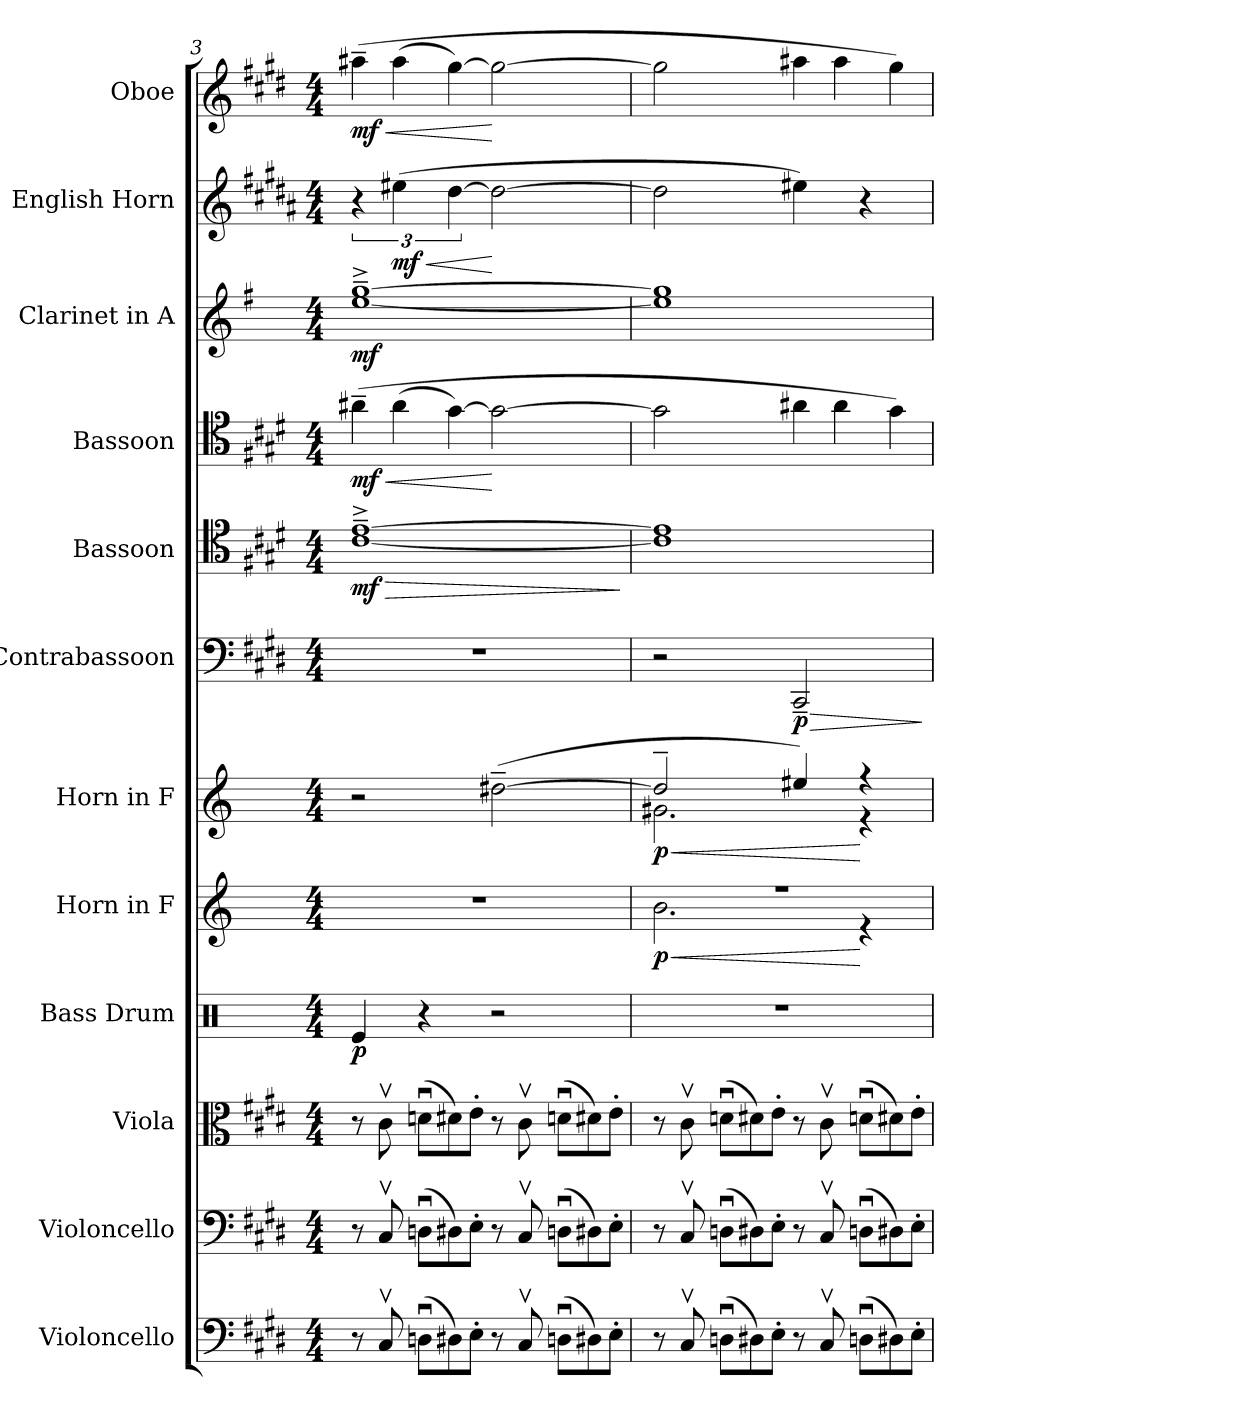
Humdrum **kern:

**kern	**kern	**kern	**kern	**dynam	**kern	**dynam	**kern	**dynam	**kern	**dynam	**kern	**dynam	**kern	**dynam	**kern	**dynam	**kern	**dynam	**kern	**dynam
*part12	*part11	*part10	*part9	*part9	*part8	*part8	*part7	*part7	*part6	*part6	*part5	*part5	*part4	*part4	*part3	*part3	*part2	*part2	*part1	*part1
*staff12	*staff11	*staff10	*staff9	*staff9	*staff8	*staff8	*staff7	*staff7	*staff6	*staff6	*staff5	*staff5	*staff4	*staff4	*staff3	*staff3	*staff2	*staff2	*staff1	*staff1
*I"Violoncello	*I"Violoncello	*I"Viola	*I"Bass Drum	*	*I"Horn in F	*	*I"Horn in F	*	*I"Contrabassoon	*	*I"Bassoon	*	*I"Bassoon	*	*I"Clarinet in A	*	*I"English Horn	*	*I"Oboe	*
*I'Vc.	*I'Vc.	*I'Vla.	*I'B. D.	*	*I'Hn.	*	*I'Hn.	*	*I'Cbsn.	*	*I'Bsn.	*	*I'Bsn.	*	*I'Cl.	*	*	*	*	*
*clefF4	*clefF4	*clefC3	*clefX	*	*clefG2	*	*clefG2	*	*clefF4	*	*clefC4	*	*clefC4	*	*clefG2	*	*clefG2	*	*clefG2	*
*	*	*	*	*	*ITrd4c7	*	*ITrd4c7	*	*	*	*	*	*	*	*ITrd2c3	*	*ITrd4c7	*	*	*
*k[f#c#g#d#]	*k[f#c#g#d#]	*k[f#c#g#d#]	*k[]	*	*k[b-]	*	*k[b-]	*	*k[f#c#g#d#]	*	*k[f#c#g#d#]	*	*k[f#c#g#d#]	*	*k[f#c#g#d#]	*	*k[f#c#g#d#]	*	*k[f#c#g#d#]	*
*E:	*E:	*E:	*C:	*	*F:	*	*F:	*	*E:	*	*E:	*	*E:	*	*E:	*	*E:	*	*E:	*
*M4/4	*M4/4	*M4/4	*M4/4	*	*M4/4	*	*M4/4	*	*M4/4	*	*M4/4	*	*M4/4	*	*M4/4	*	*M4/4	*	*M4/4	*
=3	=3	=3	=3	=3	=3	=3	=3	=3	=3	=3	=3	=3	=3	=3	=3	=3	=3	=3	=3	=3
!	!	!	!	!	!	!	!	!	!	!	!	!LO:HP:b	!	!	!	!	!	!	!	!
*	*	*	*	*	*	*	*	*	*	*	*	*	*Xtuplet	*	*	*	*	*	*	*
!	!	!	!	!	!	!	!	!	!	!	!	!	!	!LO:HP:b	!	!	!	!	!	!
*	*	*	*	*	*	*	*	*	*	*	*	*	*	*	*	*	*	*	*Xtuplet	*
!	!	!	!	!	!	!	!	!	!	!	!	!	!	!	!	!	!	!	!	!LO:HP:b
8r	8r	8r	4Re/	p	1r	.	2r	.	1r	.	[1c#~^ [1e~^	> mf	(6a#X~	< mf	[1cc#~^ [1ee~^	mf	6r	.	(6aa#X~	< mf
8C#v	8C#v	8c#v	.	.	.	.	.	.	.	.	.	.	.	.	.	.	.	.	.	.
!	!	!	!	!	!	!	!	!	!	!	!	!	!	!	!	!	!	!LO:HP:b	!	!
.	.	.	.	.	.	.	.	.	.	.	.	.	(6a#	.	.	.	(6a#X	< mf	(6aa#	.
*Xtuplet	*Xtuplet	*Xtuplet	*	*	*	*	*	*	*	*	*	*	*	*	*	*	*	*	*	*
(12DnuL	(12DnuL	(12dnuL	4r	.	.	.	.	.	.	.	.	.	.	.	.	.	.	.	.	.
12D#X)	12D#X)	12d#X)	.	.	.	.	.	.	.	.	.	.	[6g#)	.	.	.	[6g#	.	[6gg#)	.
12E'J	12E'J	12e'J	.	.	.	.	.	.	.	.	.	.	.	.	.	.	.	.	.	.
8r	8r	8r	2r	.	.	.	([2g#X~	.	.	.	.	.	2g#_	[	.	.	2g#_	[	2gg#_	[
8C#v	8C#v	8c#v	.	.	.	.	.	.	.	.	.	.	.	.	.	.	.	.	.	.
(12DnuL	(12DnuL	(12dnuL	.	.	.	.	.	.	.	.	.	.	.	.	.	.	.	.	.	.
12D#X)	12D#X)	12d#X)	.	.	.	.	.	.	.	.	.	.	.	.	.	.	.	.	.	.
12E'J	12E'J	12e'J	.	.	.	.	.	.	.	.	.	.	.	.	.	.	.	.	.	.
.	.	.	.	.	.	.	.	.	.	.	.	]	.	.	.	.	.	.	.	.
=4	=4	=4	=4	=4	=4	=4	=4	=4	=4	=4	=4	=4	=4	=4	=4	=4	=4	=4	=4	=4
*	*	*	*	*	*^	*	*	*	*	*	*	*	*	*	*	*	*	*	*	*
!	!	!	!	!	!	!	!LO:HP:b	!	!LO:HP:b	!	!	!	!	!	!	!	!	!	!	!	!
*	*	*	*	*	*	*	*	*^	*	*	*	*	*	*	*	*	*	*	*	*	*
8r	8r	8r	1r	.	1r	2.e	< p	2g#~]	2.c#X	< p	2r	.	1c#] 1e]	.	2g#]	.	1cc#] 1ee]	.	2g#]	.	2gg#]	.
8C#v	8C#v	8c#v	.	.	.	.	.	.	.	.	.	.	.	.	.	.	.	.	.	.	.	.
(12DnuL	(12DnuL	(12dnuL	.	.	.	.	.	.	.	.	.	.	.	.	.	.	.	.	.	.	.	.
12D#X)	12D#X)	12d#X)	.	.	.	.	.	.	.	.	.	.	.	.	.	.	.	.	.	.	.	.
12E'J	12E'J	12e'J	.	.	.	.	.	.	.	.	.	.	.	.	.	.	.	.	.	.	.	.
!	!	!	!	!	!	!	!	!	!	!	!	!LO:HP:b	!	!	!	!	!	!	!	!	!	!
8r	8r	8r	.	.	.	.	.	4a#X)	.	.	2CC#~	> p	.	.	6a#X	.	.	.	4a#X)	.	6aa#X	.
8C#v	8C#v	8c#v	.	.	.	.	.	.	.	.	.	.	.	.	.	.	.	.	.	.	.	.
.	.	.	.	.	.	.	.	.	.	.	.	.	.	.	6a#	.	.	.	.	.	6aa#	.
(12DnuL	(12DnuL	(12dnuL	.	.	.	4r	[	4r	4r	[	.	.	.	.	.	.	.	.	4r	.	.	.
12D#X)	12D#X)	12d#X)	.	.	.	.	.	.	.	.	.	.	.	.	6g#)	.	.	.	.	.	6gg#)	.
12E'J	12E'J	12e'J	.	.	.	.	.	.	.	.	.	.	.	.	.	.	.	.	.	.	.	.
*	*	*	*	*	*v	*v	*	*	*	*	*	*	*	*	*	*	*	*	*	*	*	*
*	*	*	*	*	*	*	*v	*v	*	*	*	*	*	*	*	*	*	*	*	*	*
.	.	.	.	.	.	.	.	.	.	]	.	.	.	.	.	.	.	.	.	.
=	=	=	=	=	=	=	=	=	=	=	=	=	=	=	=	=	=	=	=	=
*-	*-	*-	*-	*-	*-	*-	*-	*-	*-	*-	*-	*-	*-	*-	*-	*-	*-	*-	*-	*-
